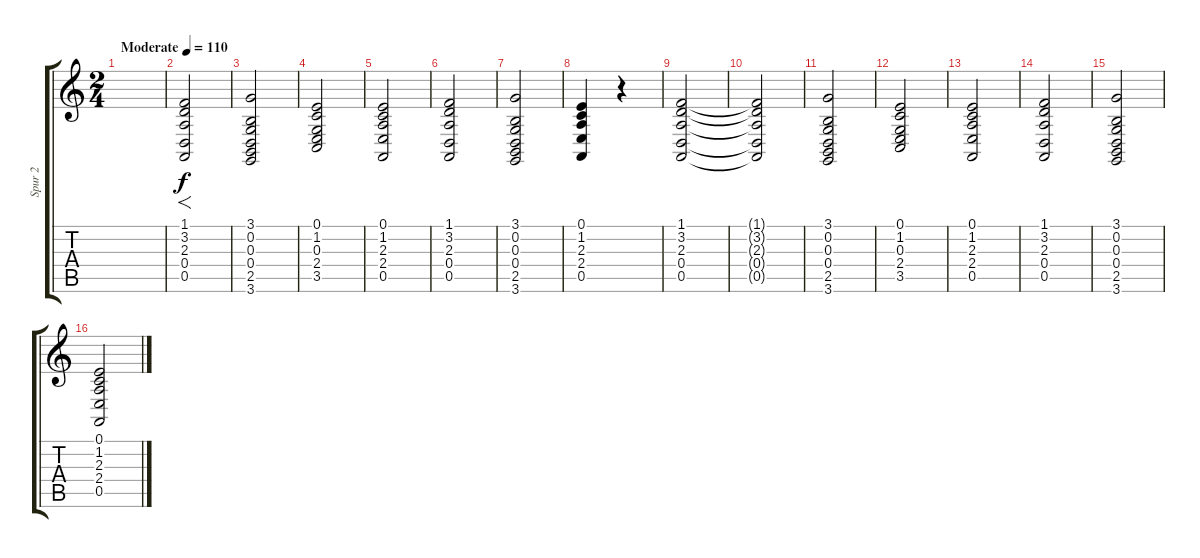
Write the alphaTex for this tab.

\track ("Spur 2" "Spur 2") {mute instrument stringensemble1}
\staff {score tabs}
\tuning (E4 B3 G3 D3 A2 E2) {hide}
\ts (2 4)
\tempo (110 "Moderate")
\clef g2
\ks c
|
(1.1 3.2 2.3 0.4 0.5).2{f} |
(3.1 0.2 0.3 0.4 2.5 3.6).2 |
(0.1 1.2 0.3 2.4 3.5).2 |
(0.1 1.2 2.3 2.4 0.5).2 |
(1.1 3.2 2.3 0.4 0.5).2 |
(3.1 0.2 0.3 0.4 2.5 3.6).2 |
(0.1 1.2 2.3 2.4 0.5).4 r.4 |
(1.1 3.2 2.3 0.4 0.5).2 |
(1.1{t} 3.2{t} 2.3{t} 0.4{t} 0.5{t}).2 |
(3.1 0.2 0.3 0.4 2.5 3.6).2 |
(0.1 1.2 0.3 2.4 3.5).2 |
(0.1 1.2 2.3 2.4 0.5).2 |
(1.1 3.2 2.3 0.4 0.5).2 |
(3.1 0.2 0.3 0.4 2.5 3.6).2 |
(0.1 1.2 2.3 2.4 0.5).2
